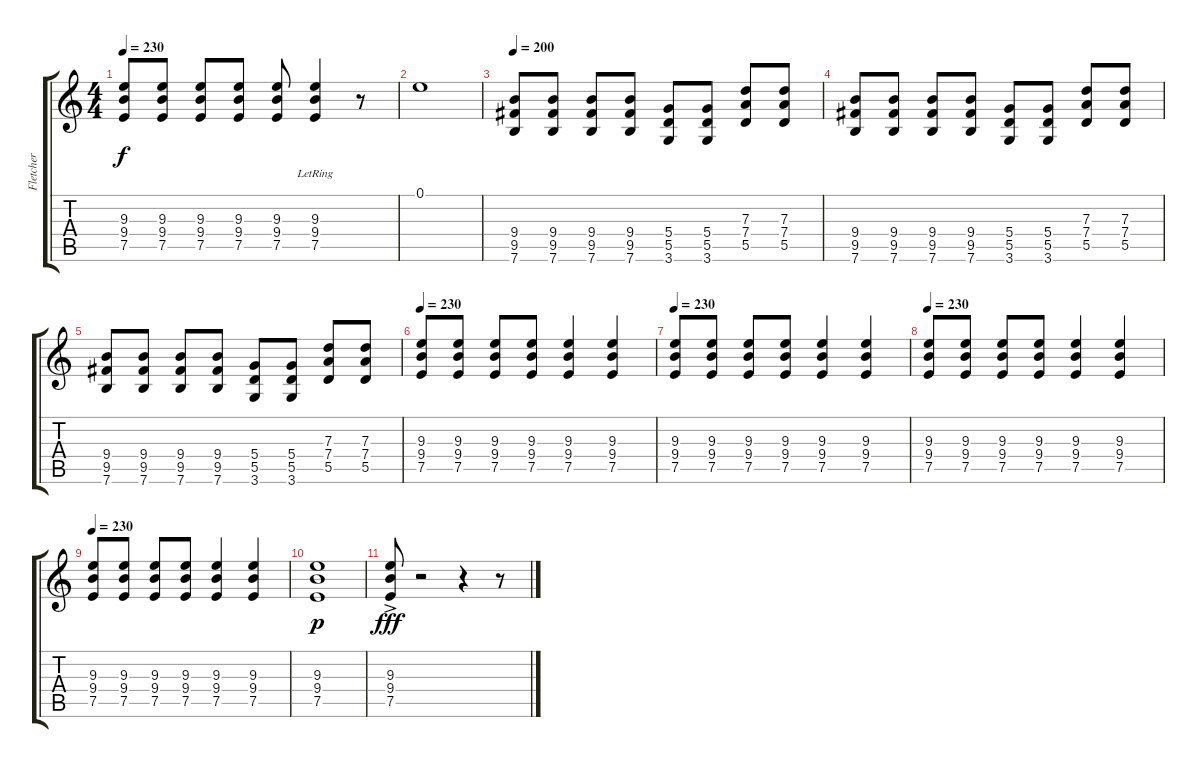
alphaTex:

\track ("Fletcher" "Fletcher") {instrument distortionguitar}
\staff {score tabs}
\tuning (E4 B3 G3 D3 A2 E2) {hide}
\ts (4 4)
\tempo 230
\clef g2
\ks c
(9.3 9.4 7.5).8{dy f} (9.3 9.4 7.5).8 (9.3 9.4 7.5).8 (9.3 9.4 7.5).8 (9.3 9.4 7.5).8 (9.3 9.4 7.5{lr}).4 r.8 |
0.1.1 |
\tempo 200
(9.4 9.5 7.6).8 (9.4 9.5 7.6).8 (9.4 9.5 7.6).8 (9.4 9.5 7.6).8 (5.4 5.5 3.6).8 (5.4 5.5 3.6).8 (7.3 7.4 5.5).8 (7.3 7.4 5.5).8 |
(9.4 9.5 7.6).8 (9.4 9.5 7.6).8 (9.4 9.5 7.6).8 (9.4 9.5 7.6).8 (5.4 5.5 3.6).8 (5.4 5.5 3.6).8 (7.3 7.4 5.5).8 (7.3 7.4 5.5).8 |
(9.4 9.5 7.6).8 (9.4 9.5 7.6).8 (9.4 9.5 7.6).8 (9.4 9.5 7.6).8 (5.4 5.5 3.6).8 (5.4 5.5 3.6).8 (7.3 7.4 5.5).8 (7.3 7.4 5.5).8 |
\tempo 230
(9.3 9.4 7.5).8 (9.3 9.4 7.5).8 (9.3 9.4 7.5).8 (9.3 9.4 7.5).8 (9.3 9.4 7.5).4 (9.3 9.4 7.5).4 |
\tempo 230
(9.3 9.4 7.5).8 (9.3 9.4 7.5).8 (9.3 9.4 7.5).8 (9.3 9.4 7.5).8 (9.3 9.4 7.5).4 (9.3 9.4 7.5).4 |
\tempo 230
(9.3 9.4 7.5).8 (9.3 9.4 7.5).8 (9.3 9.4 7.5).8 (9.3 9.4 7.5).8 (9.3 9.4 7.5).4 (9.3 9.4 7.5).4 |
\tempo 230
(9.3 9.4 7.5).8 (9.3 9.4 7.5).8 (9.3 9.4 7.5).8 (9.3 9.4 7.5).8 (9.3 9.4 7.5).4 (9.3 9.4 7.5).4 |
(9.3 9.4 7.5).1{dy p} |
(9.3{ac} 9.4{ac} 7.5{ac}).8{dy fff} r.2 r.4 r.8
